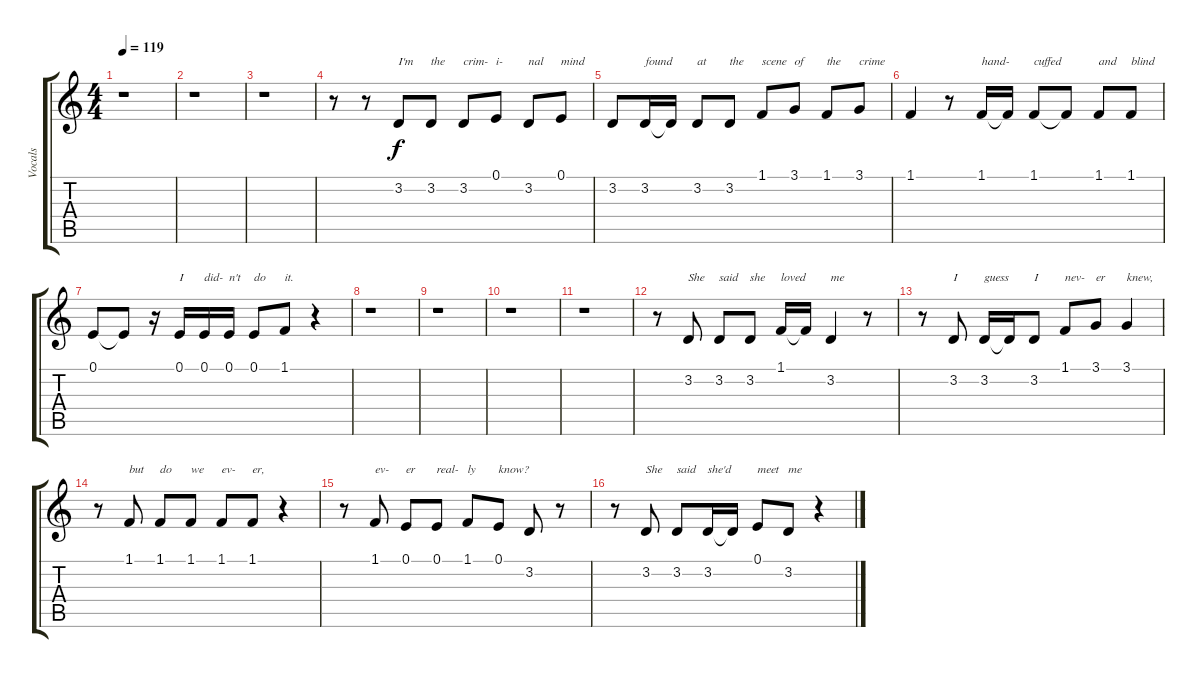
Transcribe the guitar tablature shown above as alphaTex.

\track ("Vocals" "Vocals") {instrument brasssection}
\staff {score tabs}
\tuning (E4 B3 G3 D3 A2 E2) {hide}
\ts (4 4)
\tempo 119
\clef g2
\ks c
r.1{dy f} |
r.1 |
r.1 |
r.8 r.8 3.2.8{txt "I'm"} 3.2.8{txt "the"} 3.2.8{txt "crim-"} 0.1.8{txt "i-"} 3.2.8{txt "nal"} 0.1.8{txt "mind"} |
3.2.8 3.2.16{txt "found"} 3.2{t}.16 3.2.8{txt "at"} 3.2.8{txt "the"} 1.1.8{txt "scene"} 3.1.8{txt "of"} 1.1.8{txt "the"} 3.1.8{txt "crime"} |
1.1.4 r.8 1.1.16{txt "hand-"} 1.1{t}.16 1.1.8{txt "cuffed"} 1.1{t}.8 1.1.8{txt "and"} 1.1.8{txt "blind"} |
0.1.8 0.1{t}.8 r.16 0.1.16{txt "I"} 0.1.16{txt "did-"} 0.1.16{txt "n't"} 0.1.8{txt "do"} 1.1.8{txt "it."} r.4 |
r.1 |
r.1 |
r.1 |
r.1 |
r.8 3.2.8{txt "She"} 3.2.8{txt "said"} 3.2.8{txt "she"} 1.1.16{txt "loved"} 1.1{t}.16 3.2.4{txt "me"} r.8 |
r.8 3.2.8{txt "I"} 3.2.16{txt "guess"} 3.2{t}.16 3.2.8{txt "I"} 1.1.8{txt "nev-"} 3.1.8{txt "er"} 3.1.4{txt "knew,"} |
r.8 1.1.8{txt "but"} 1.1.8{txt "do"} 1.1.8{txt "we"} 1.1.8{txt "ev-"} 1.1.8{txt "er,"} r.4 |
r.8 1.1.8{txt "ev-"} 0.1.8{txt "er"} 0.1.8{txt "real-"} 1.1.8{txt "ly"} 0.1.8{txt "know?"} 3.2.8 r.8 |
r.8 3.2.8{txt "She"} 3.2.8{txt "said"} 3.2.16{txt "she'd"} 3.2{t}.16 0.1.8{txt "meet"} 3.2.8{txt "me"} r.4
